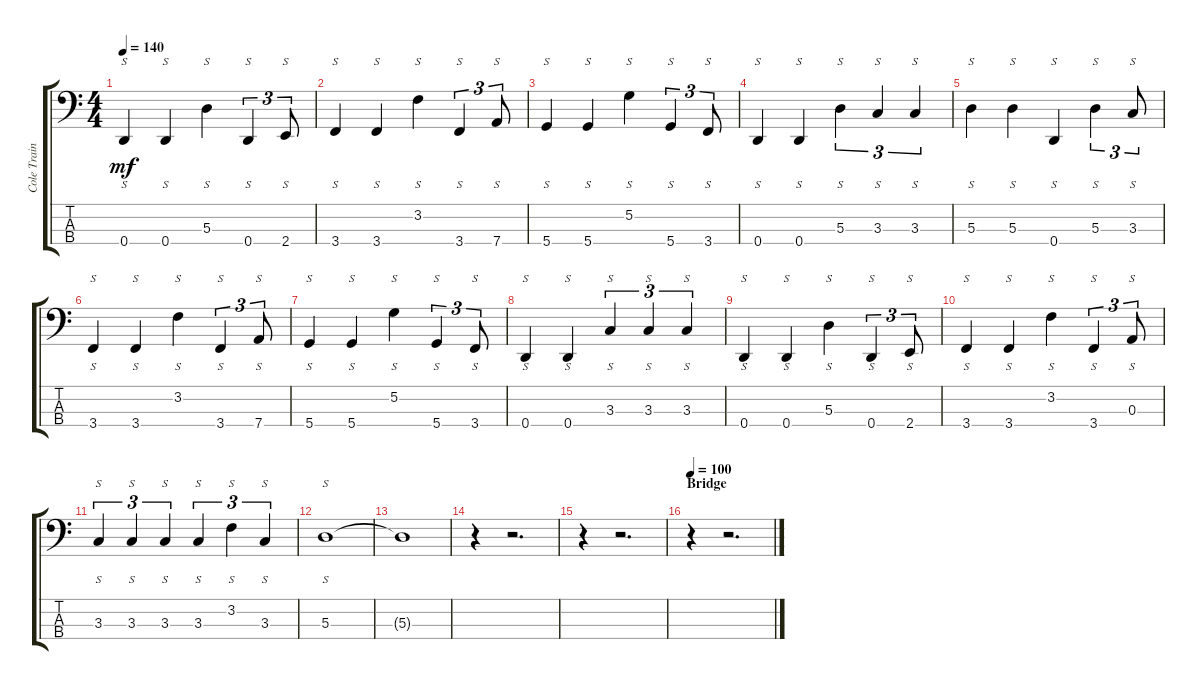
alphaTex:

\track ("Cole Train" "Cole Train") {instrument electricbassfinger}
\staff {score tabs}
\tuning (G2 D2 A1 D1) {hide}
\ts (4 4)
\tempo 140
\clef f4
\ks c
0.4.4{s dy mf} 0.4.4{s} 5.3.4{s} 0.4.4{s tu (3 2)} 2.4.8{s tu (3 2)} |
3.4.4{s} 3.4.4{s} 3.2.4{s} 3.4.4{s tu (3 2)} 7.4.8{s tu (3 2)} |
5.4.4{s} 5.4.4{s} 5.2.4{s} 5.4.4{s tu (3 2)} 3.4.8{s tu (3 2)} |
0.4.4{s} 0.4.4{s} 5.3.4{s tu (3 2)} 3.3.4{s tu (3 2)} 3.3.4{s tu (3 2)} |
5.3.4{s} 5.3.4{s} 0.4.4{s} 5.3.4{s tu (3 2)} 3.3.8{s tu (3 2)} |
3.4.4{s} 3.4.4{s} 3.2.4{s} 3.4.4{s tu (3 2)} 7.4.8{s tu (3 2)} |
5.4.4{s} 5.4.4{s} 5.2.4{s} 5.4.4{s tu (3 2)} 3.4.8{s tu (3 2)} |
0.4.4{s} 0.4.4{s} 3.3.4{s tu (3 2)} 3.3.4{s tu (3 2)} 3.3.4{s tu (3 2)} |
0.4.4{s} 0.4.4{s} 5.3.4{s} 0.4.4{s tu (3 2)} 2.4.8{s tu (3 2)} |
3.4.4{s} 3.4.4{s} 3.2.4{s} 3.4.4{s tu (3 2)} 0.3.8{s tu (3 2)} |
3.3.4{s tu (3 2)} 3.3.4{s tu (3 2)} 3.3.4{s tu (3 2)} 3.3.4{s tu (3 2)} 3.2.4{s tu (3 2)} 3.3.4{s tu (3 2)} |
5.3.1{s} |
5.3{t}.1 |
r.4 r.2{d} |
r.4 r.2{d} |
\section ("" "Bridge")
\tempo 100
r.4 r.2{d}
